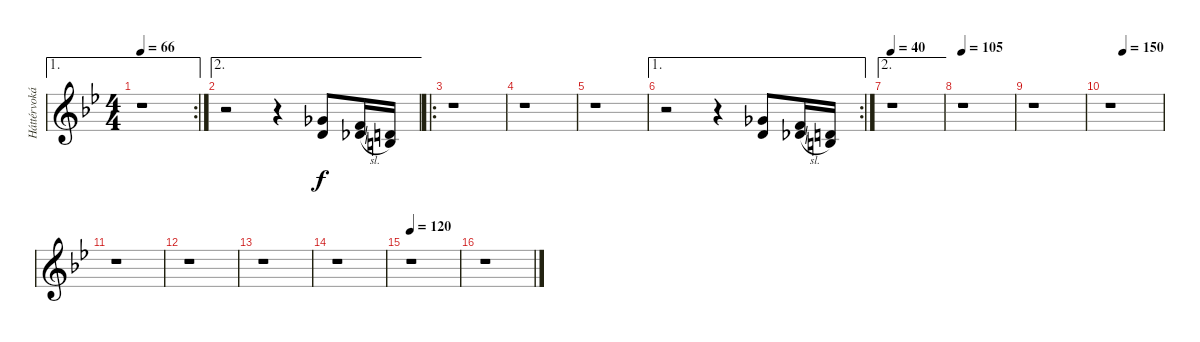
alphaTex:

\track ("Háttérvokál" "Háttérvoká") {instrument choiraahs}
\staff {score}
\tuning (E4 B3 G3 D3 A2 E2) {hide}
\ae 1
\rc 2
\ts (4 4)
\tempo 66
\clef g2
\ks bb
r.1{dy f} |
\ae 2
r.2 r.4 (2.1 3.2).8 (6.2{sl} 6.3{sl}).16 (3.2 4.3).16 |
\ro
r.1 |
r.1 |
r.1 |
\ae 1
\rc 2
r.2 r.4 (2.1 3.2).8 (6.2{sl} 6.3{sl}).16 (3.2 4.3).16 |
\ae 2
\tempo 40
r.1 |
\tempo 105
r.1 |
r.1 |
\tempo (150 0.25)
r.1 |
r.1 |
r.1 |
r.1 |
r.1 |
\tempo 120
r.1 |
r.1
